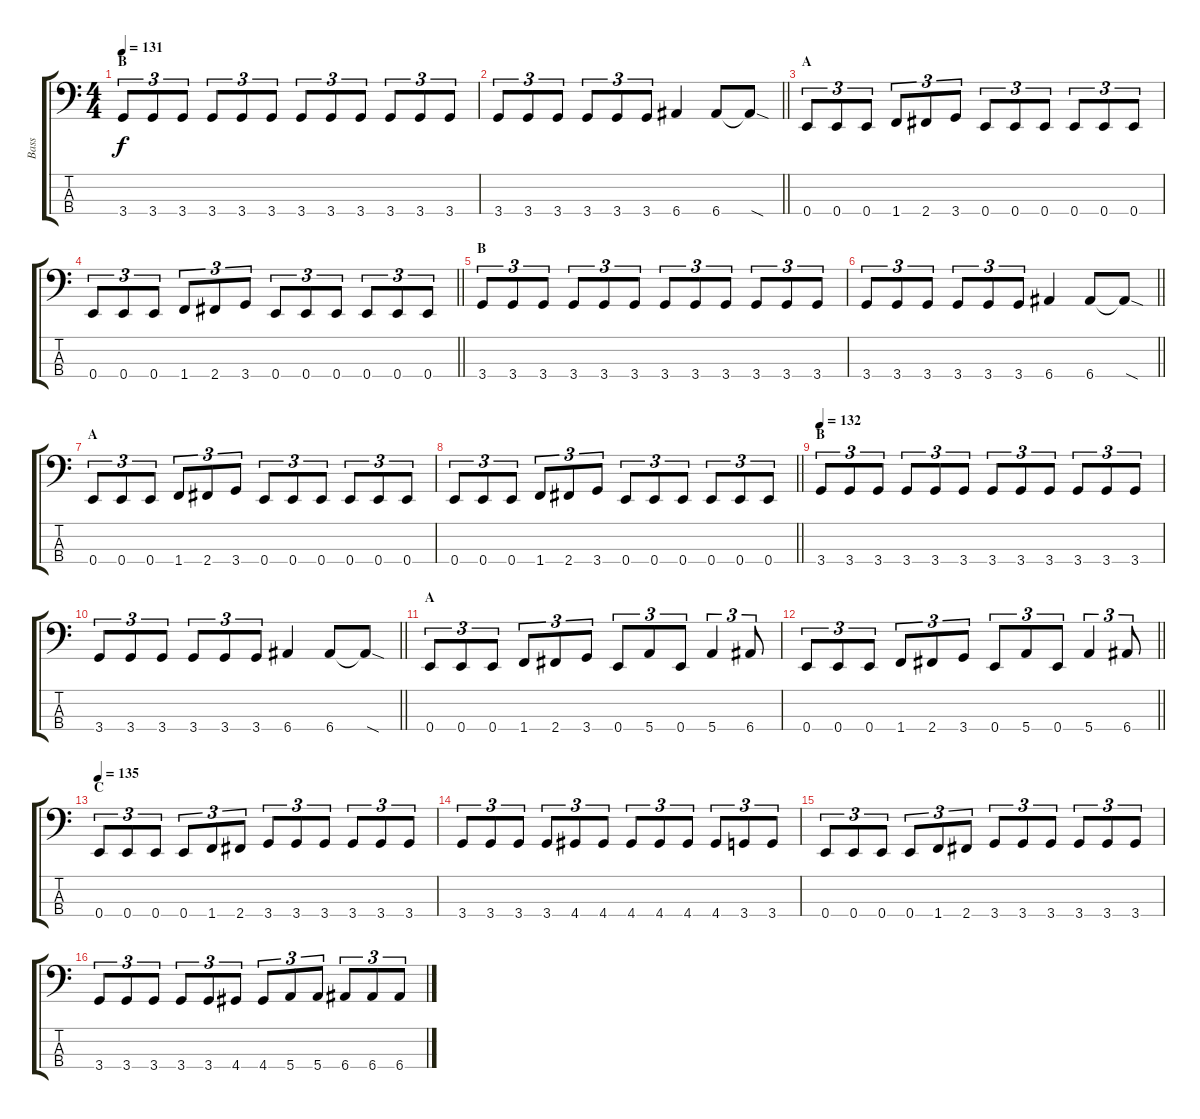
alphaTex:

\track ("Bass" "Bass") {instrument electricbasspick}
\staff {score tabs}
\tuning (G2 D2 A1 E1) {hide}
\ts (4 4)
\section ("" "B")
\tempo 131
\clef f4
\ks c
3.4.8{tu (3 2) dy f} 3.4.8{tu (3 2)} 3.4.8{tu (3 2)} 3.4.8{tu (3 2)} 3.4.8{tu (3 2)} 3.4.8{tu (3 2)} 3.4.8{tu (3 2)} 3.4.8{tu (3 2)} 3.4.8{tu (3 2)} 3.4.8{tu (3 2)} 3.4.8{tu (3 2)} 3.4.8{tu (3 2)} |
\barLineRight lightlight
3.4.8{tu (3 2)} 3.4.8{tu (3 2)} 3.4.8{tu (3 2)} 3.4.8{tu (3 2)} 3.4.8{tu (3 2)} 3.4.8{tu (3 2)} 6.4.4 6.4.8 6.4{sod t}.8 |
\section ("" "A")
0.4.8{tu (3 2)} 0.4.8{tu (3 2)} 0.4.8{tu (3 2)} 1.4.8{tu (3 2)} 2.4.8{tu (3 2)} 3.4.8{tu (3 2)} 0.4.8{tu (3 2)} 0.4.8{tu (3 2)} 0.4.8{tu (3 2)} 0.4.8{tu (3 2)} 0.4.8{tu (3 2)} 0.4.8{tu (3 2)} |
\barLineRight lightlight
0.4.8{tu (3 2)} 0.4.8{tu (3 2)} 0.4.8{tu (3 2)} 1.4.8{tu (3 2)} 2.4.8{tu (3 2)} 3.4.8{tu (3 2)} 0.4.8{tu (3 2)} 0.4.8{tu (3 2)} 0.4.8{tu (3 2)} 0.4.8{tu (3 2)} 0.4.8{tu (3 2)} 0.4.8{tu (3 2)} |
\section ("" "B")
3.4.8{tu (3 2)} 3.4.8{tu (3 2)} 3.4.8{tu (3 2)} 3.4.8{tu (3 2)} 3.4.8{tu (3 2)} 3.4.8{tu (3 2)} 3.4.8{tu (3 2)} 3.4.8{tu (3 2)} 3.4.8{tu (3 2)} 3.4.8{tu (3 2)} 3.4.8{tu (3 2)} 3.4.8{tu (3 2)} |
\barLineRight lightlight
3.4.8{tu (3 2)} 3.4.8{tu (3 2)} 3.4.8{tu (3 2)} 3.4.8{tu (3 2)} 3.4.8{tu (3 2)} 3.4.8{tu (3 2)} 6.4.4 6.4.8 6.4{sod t}.8 |
\section ("" "A")
0.4.8{tu (3 2)} 0.4.8{tu (3 2)} 0.4.8{tu (3 2)} 1.4.8{tu (3 2)} 2.4.8{tu (3 2)} 3.4.8{tu (3 2)} 0.4.8{tu (3 2)} 0.4.8{tu (3 2)} 0.4.8{tu (3 2)} 0.4.8{tu (3 2)} 0.4.8{tu (3 2)} 0.4.8{tu (3 2)} |
\barLineRight lightlight
0.4.8{tu (3 2)} 0.4.8{tu (3 2)} 0.4.8{tu (3 2)} 1.4.8{tu (3 2)} 2.4.8{tu (3 2)} 3.4.8{tu (3 2)} 0.4.8{tu (3 2)} 0.4.8{tu (3 2)} 0.4.8{tu (3 2)} 0.4.8{tu (3 2)} 0.4.8{tu (3 2)} 0.4.8{tu (3 2)} |
\section ("" "B")
\tempo 132
3.4.8{tu (3 2)} 3.4.8{tu (3 2)} 3.4.8{tu (3 2)} 3.4.8{tu (3 2)} 3.4.8{tu (3 2)} 3.4.8{tu (3 2)} 3.4.8{tu (3 2)} 3.4.8{tu (3 2)} 3.4.8{tu (3 2)} 3.4.8{tu (3 2)} 3.4.8{tu (3 2)} 3.4.8{tu (3 2)} |
\barLineRight lightlight
3.4.8{tu (3 2)} 3.4.8{tu (3 2)} 3.4.8{tu (3 2)} 3.4.8{tu (3 2)} 3.4.8{tu (3 2)} 3.4.8{tu (3 2)} 6.4.4 6.4.8 6.4{sod t}.8 |
\section ("" "A")
0.4.8{tu (3 2)} 0.4.8{tu (3 2)} 0.4.8{tu (3 2)} 1.4.8{tu (3 2)} 2.4.8{tu (3 2)} 3.4.8{tu (3 2)} 0.4.8{tu (3 2)} 5.4.8{tu (3 2)} 0.4.8{tu (3 2)} 5.4.4{tu (3 2)} 6.4.8{tu (3 2)} |
\barLineRight lightlight
0.4.8{tu (3 2)} 0.4.8{tu (3 2)} 0.4.8{tu (3 2)} 1.4.8{tu (3 2)} 2.4.8{tu (3 2)} 3.4.8{tu (3 2)} 0.4.8{tu (3 2)} 5.4.8{tu (3 2)} 0.4.8{tu (3 2)} 5.4.4{tu (3 2)} 6.4.8{tu (3 2)} |
\section ("" "C")
\tempo 135
0.4.8{tu (3 2)} 0.4.8{tu (3 2)} 0.4.8{tu (3 2)} 0.4.8{tu (3 2)} 1.4.8{tu (3 2)} 2.4.8{tu (3 2)} 3.4.8{tu (3 2)} 3.4.8{tu (3 2)} 3.4.8{tu (3 2)} 3.4.8{tu (3 2)} 3.4.8{tu (3 2)} 3.4.8{tu (3 2)} |
3.4.8{tu (3 2)} 3.4.8{tu (3 2)} 3.4.8{tu (3 2)} 3.4.8{tu (3 2)} 4.4.8{tu (3 2)} 4.4.8{tu (3 2)} 4.4.8{tu (3 2)} 4.4.8{tu (3 2)} 4.4.8{tu (3 2)} 4.4.8{tu (3 2)} 3.4.8{tu (3 2)} 3.4.8{tu (3 2)} |
0.4.8{tu (3 2)} 0.4.8{tu (3 2)} 0.4.8{tu (3 2)} 0.4.8{tu (3 2)} 1.4.8{tu (3 2)} 2.4.8{tu (3 2)} 3.4.8{tu (3 2)} 3.4.8{tu (3 2)} 3.4.8{tu (3 2)} 3.4.8{tu (3 2)} 3.4.8{tu (3 2)} 3.4.8{tu (3 2)} |
3.4.8{tu (3 2)} 3.4.8{tu (3 2)} 3.4.8{tu (3 2)} 3.4.8{tu (3 2)} 3.4.8{tu (3 2)} 4.4.8{tu (3 2)} 4.4.8{tu (3 2)} 5.4.8{tu (3 2)} 5.4.8{tu (3 2)} 6.4.8{tu (3 2)} 6.4.8{tu (3 2)} 6.4.8{tu (3 2)}
